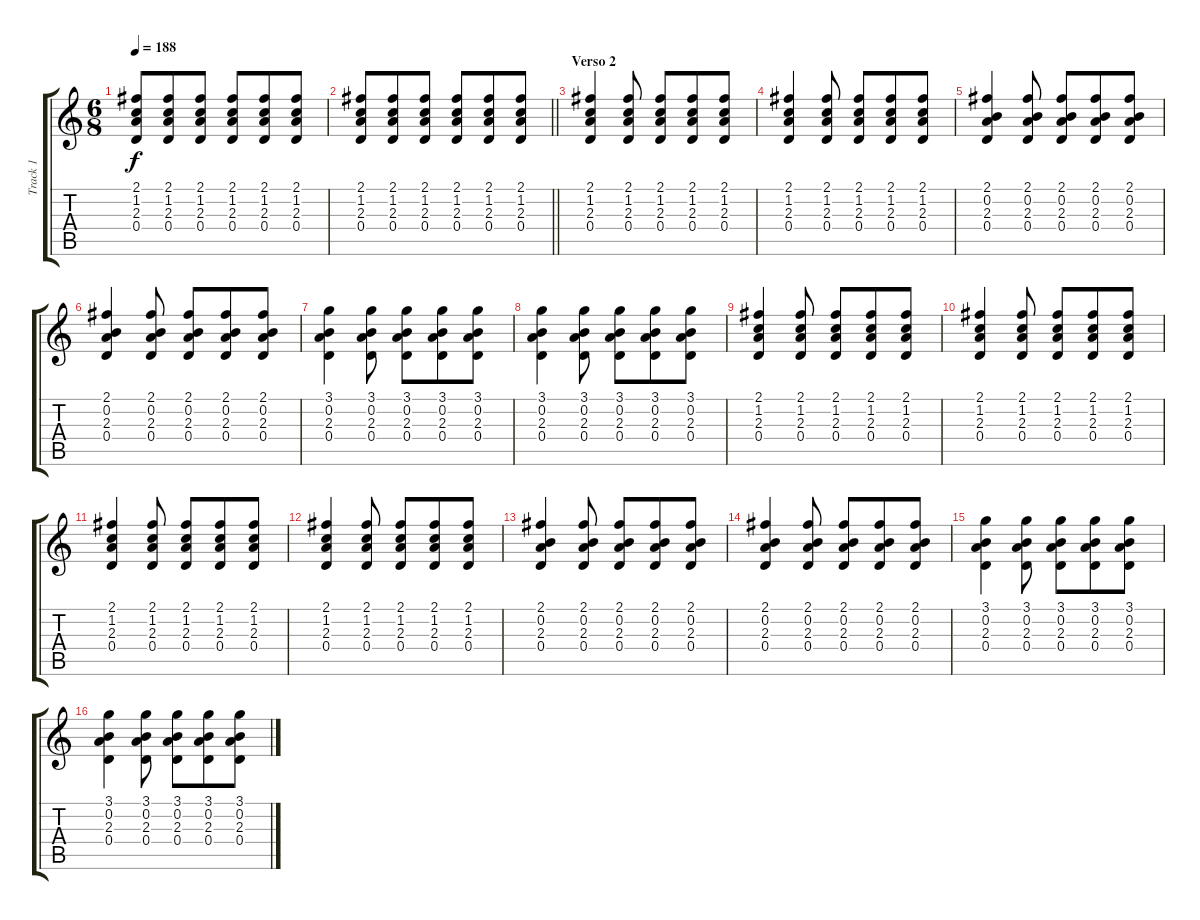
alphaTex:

\track ("Track 1" "Track 1") {instrument acousticguitarsteel}
\staff {score tabs}
\tuning (E4 B3 G3 D3 A2 E2) {hide}
\ts (6 8)
\tempo 188
\clef g2
\ks c
(2.1 1.2 2.3 0.4).8{dy f} (2.1 1.2 2.3 0.4).8 (2.1 1.2 2.3 0.4).8 (2.1 1.2 2.3 0.4).8 (2.1 1.2 2.3 0.4).8 (2.1 1.2 2.3 0.4).8 |
\barLineRight lightlight
(2.1 1.2 2.3 0.4).8 (2.1 1.2 2.3 0.4).8 (2.1 1.2 2.3 0.4).8 (2.1 1.2 2.3 0.4).8 (2.1 1.2 2.3 0.4).8 (2.1 1.2 2.3 0.4).8 |
\section ("" "Verso 2")
(2.1 1.2 2.3 0.4).4 (2.1 1.2 2.3 0.4).8 (2.1 1.2 2.3 0.4).8 (2.1 1.2 2.3 0.4).8 (2.1 1.2 2.3 0.4).8 |
(2.1 1.2 2.3 0.4).4 (2.1 1.2 2.3 0.4).8 (2.1 1.2 2.3 0.4).8 (2.1 1.2 2.3 0.4).8 (2.1 1.2 2.3 0.4).8 |
(2.1 0.2 2.3 0.4).4 (2.1 0.2 2.3 0.4).8 (2.1 0.2 2.3 0.4).8 (2.1 0.2 2.3 0.4).8 (2.1 0.2 2.3 0.4).8 |
(2.1 0.2 2.3 0.4).4 (2.1 0.2 2.3 0.4).8 (2.1 0.2 2.3 0.4).8 (2.1 0.2 2.3 0.4).8 (2.1 0.2 2.3 0.4).8 |
(3.1 0.2 2.3 0.4).4 (3.1 0.2 2.3 0.4).8 (3.1 0.2 2.3 0.4).8 (3.1 0.2 2.3 0.4).8 (3.1 0.2 2.3 0.4).8 |
(3.1 0.2 2.3 0.4).4 (3.1 0.2 2.3 0.4).8 (3.1 0.2 2.3 0.4).8 (3.1 0.2 2.3 0.4).8 (3.1 0.2 2.3 0.4).8 |
(2.1 1.2 2.3 0.4).4 (2.1 1.2 2.3 0.4).8 (2.1 1.2 2.3 0.4).8 (2.1 1.2 2.3 0.4).8 (2.1 1.2 2.3 0.4).8 |
(2.1 1.2 2.3 0.4).4 (2.1 1.2 2.3 0.4).8 (2.1 1.2 2.3 0.4).8 (2.1 1.2 2.3 0.4).8 (2.1 1.2 2.3 0.4).8 |
(2.1 1.2 2.3 0.4).4 (2.1 1.2 2.3 0.4).8 (2.1 1.2 2.3 0.4).8 (2.1 1.2 2.3 0.4).8 (2.1 1.2 2.3 0.4).8 |
(2.1 1.2 2.3 0.4).4 (2.1 1.2 2.3 0.4).8 (2.1 1.2 2.3 0.4).8 (2.1 1.2 2.3 0.4).8 (2.1 1.2 2.3 0.4).8 |
(2.1 0.2 2.3 0.4).4 (2.1 0.2 2.3 0.4).8 (2.1 0.2 2.3 0.4).8 (2.1 0.2 2.3 0.4).8 (2.1 0.2 2.3 0.4).8 |
(2.1 0.2 2.3 0.4).4 (2.1 0.2 2.3 0.4).8 (2.1 0.2 2.3 0.4).8 (2.1 0.2 2.3 0.4).8 (2.1 0.2 2.3 0.4).8 |
(3.1 0.2 2.3 0.4).4 (3.1 0.2 2.3 0.4).8 (3.1 0.2 2.3 0.4).8 (3.1 0.2 2.3 0.4).8 (3.1 0.2 2.3 0.4).8 |
(3.1 0.2 2.3 0.4).4 (3.1 0.2 2.3 0.4).8 (3.1 0.2 2.3 0.4).8 (3.1 0.2 2.3 0.4).8 (3.1 0.2 2.3 0.4).8
